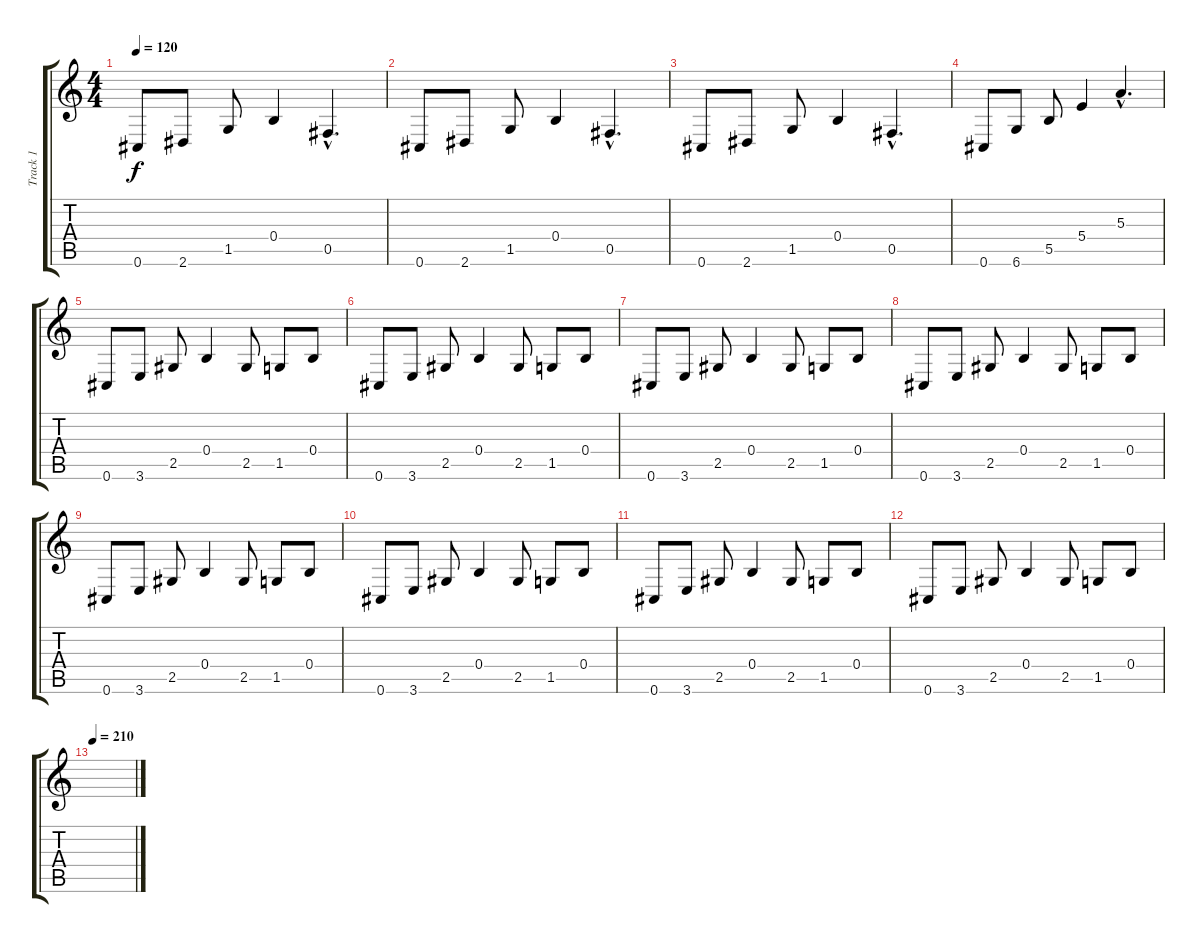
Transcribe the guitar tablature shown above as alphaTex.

\track ("Track 1" "Track 1") {instrument acousticguitarnylon}
\staff {score tabs}
\tuning (Db4 Ab3 E3 B2 Gb2 Db2) {hide}
\ts (4 4)
\tempo 120
\clef g2
\ks c
0.6.8{dy f instrument acousticguitarnylon} 2.6.8 1.5.8 0.4.4 0.5{hac}.4{d} |
0.6.8 2.6.8 1.5.8 0.4.4 0.5{hac}.4{d} |
0.6.8 2.6.8 1.5.8 0.4.4 0.5{hac}.4{d} |
0.6.8 6.6.8 5.5.8 5.4.4 5.3{hac}.4{d} |
0.6.8 3.6.8 2.5.8 0.4.4 2.5.8 1.5.8 0.4.8 |
0.6.8 3.6.8 2.5.8 0.4.4 2.5.8 1.5.8 0.4.8 |
0.6.8 3.6.8 2.5.8 0.4.4 2.5.8 1.5.8 0.4.8 |
0.6.8 3.6.8 2.5.8 0.4.4 2.5.8 1.5.8 0.4.8 |
0.6.8 3.6.8 2.5.8 0.4.4 2.5.8 1.5.8 0.4.8 |
0.6.8 3.6.8 2.5.8 0.4.4 2.5.8 1.5.8 0.4.8 |
0.6.8 3.6.8 2.5.8 0.4.4 2.5.8 1.5.8 0.4.8 |
0.6.8 3.6.8 2.5.8 0.4.4 2.5.8 1.5.8 0.4.8 |
\tempo 210
